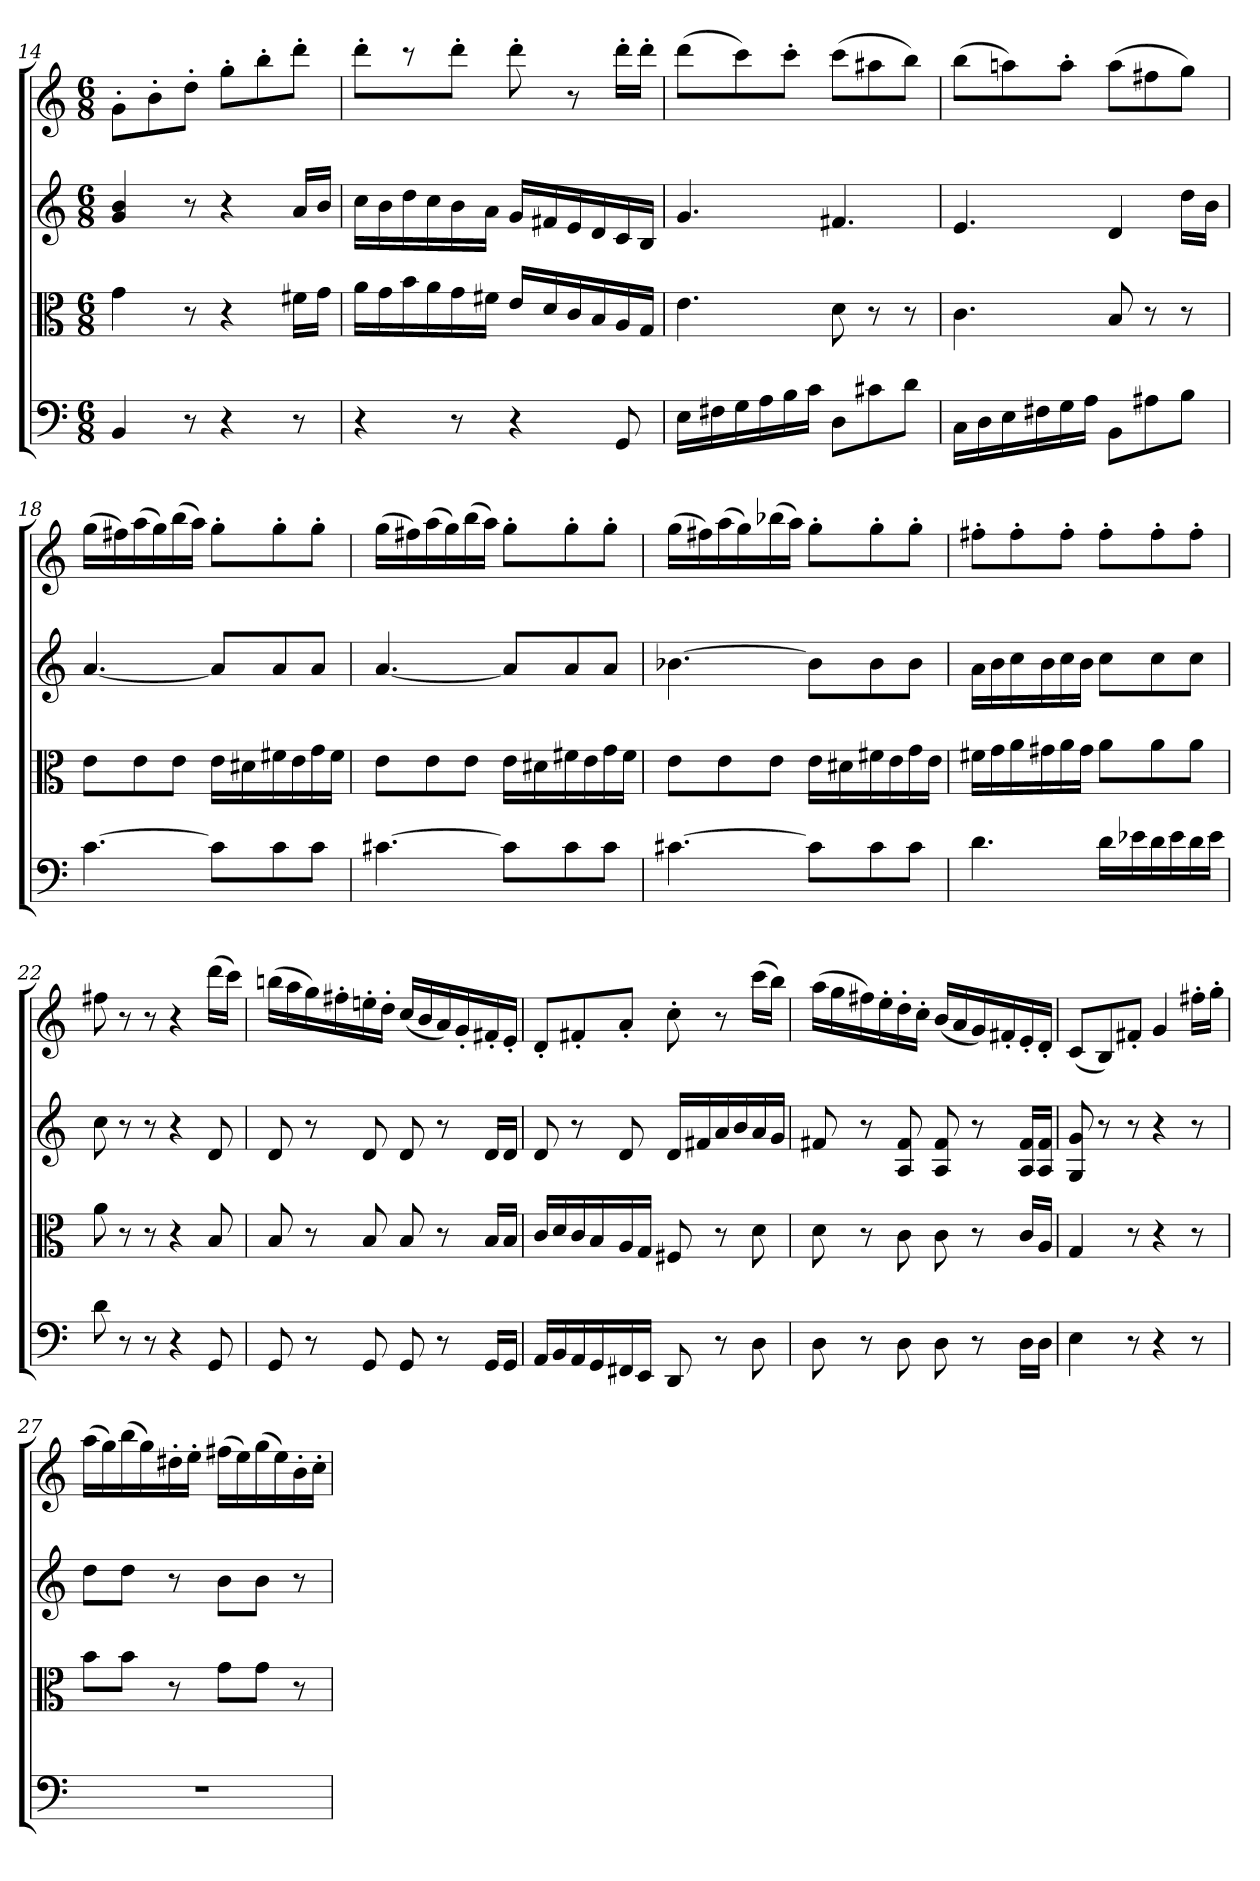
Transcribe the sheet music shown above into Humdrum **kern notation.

**kern	**kern	**kern	**kern
*part4	*part3	*part2	*part1
*staff4	*staff3	*staff2	*staff1
*clefF4	*clefC3	*clefG2	*clefG2
*k[]	*k[]	*k[]	*k[]
*C:	*C:	*C:	*C:
*M6/8	*M6/8	*M6/8	*M6/8
=14	=14	=14	=14
4BB/	4g\	4g/ 4b/	8g'\L
.	.	.	8b'\
8r	8r	8r	8dd'\J
4r	4r	4r	8gg'\L
.	.	.	8bb'\
8r	16f#X\LL	16a/LL	8ddd'\J
.	16g\JJ	16b/JJ	.
=15	=15	=15	=15
4r	16a\LL	16cc\LL	8ddd'\L
.	16g\	16b\	.
.	16b\	16dd\	8r
.	16a\	16cc\	.
8r	16g\	16b\	8ddd'\J
.	16f#X\JJ	16a\JJ	.
4r	16e/LL	16g/LL	8ddd'\
.	16d/	16f#X/	.
.	16c/	16e/	8r
.	16B/	16d/	.
8GG/	16A/	16c/	16ddd'\LL
.	16G/JJ	16B/JJ	16ddd'\JJ
=16	=16	=16	=16
16E\LL	4.e\	4.g/	(8ddd\L
16F#X\	.	.	.
16G\	.	.	8ccc\)
16A\	.	.	.
16B\	.	.	8ccc'\J
16c\JJ	.	.	.
8D\L	8d\	4.f#X/	(8ccc\L
8c#X\	8r	.	8aa#X\
8d\J	8r	.	8bb\J)
=17	=17	=17	=17
16C\LL	4.c\	4.e/	(8bb\L
16D\	.	.	.
16E\	.	.	8aan\)
16F#X\	.	.	.
16G\	.	.	8aa'\J
16A\JJ	.	.	.
8BB\L	8B/	4d/	(8aa\L
8A#X\	8r	.	8ff#X\
8B\J	8r	16dd\LL	8gg\J)
.	.	16b\JJ	.
=18	=18	=18	=18
[4.c\	8e\L	[4.a/	(16gg\LL
.	.	.	16ff#X\)
.	8e\	.	(16aa\
.	.	.	16gg\)
.	8e\J	.	(16bb\
.	.	.	16aa\JJ)
8c\L]	16e\LL	8a/L]	8gg'\L
.	16d#X\	.	.
8c\	16f#X\	8a/	8gg'\
.	16e\	.	.
8c\J	16g\	8a/J	8gg'\J
.	16f#\JJ	.	.
=19	=19	=19	=19
[4.c#X\	8e\L	[4.a/	(16gg\LL
.	.	.	16ff#X\)
.	8e\	.	(16aa\
.	.	.	16gg\)
.	8e\J	.	(16bb\
.	.	.	16aa\JJ)
8c#\L]	16e\LL	8a/L]	8gg'\L
.	16d#X\	.	.
8c#\	16f#X\	8a/	8gg'\
.	16e\	.	.
8c#\J	16g\	8a/J	8gg'\J
.	16f#\JJ	.	.
=20	=20	=20	=20
[4.c#X\	8e\L	[4.b-X\	(16gg\LL
.	.	.	16ff#X\)
.	8e\	.	(16aa\
.	.	.	16gg\)
.	8e\J	.	(16bb-X\
.	.	.	16aa\JJ)
8c#\L]	16e\LL	8b-\L]	8gg'\L
.	16d#X\	.	.
8c#\	16f#X\	8b-\	8gg'\
.	16e\	.	.
8c#\J	16g\	8b-\J	8gg'\J
.	16e\JJ	.	.
=21	=21	=21	=21
4.d\	16f#X\LL	16a\LL	8ff#X'\L
.	16g\	16b\	.
.	16a\	16cc\	8ff#'\
.	16g#X\	16b\	.
.	16a\	16cc\	8ff#'\J
.	16g#\JJ	16b\JJ	.
16d\LL	8a\L	8cc\L	8ff#'\L
16e-X\	.	.	.
16d\	8a\	8cc\	8ff#'\
16e-\	.	.	.
16d\	8a\J	8cc\J	8ff#'\J
16e-\JJ	.	.	.
=22	=22	=22	=22
8d\	8a\	8cc\	8ff#X\
8r	8r	8r	8r
8r	8r	8r	8r
4r	4r	4r	4r
8GG/	8B/	8d/	(16ddd\LL
.	.	.	16ccc\JJ)
=23	=23	=23	=23
8GG/	8B/	8d/	(16bbn\LL
.	.	.	16aa\
8r	8r	8r	16gg\)
.	.	.	16ff#X'\
8GG/	8B/	8d/	16een'\
.	.	.	16dd'\JJ
8GG/	8B/	8d/	(16cc/LL
.	.	.	16b/
8r	8r	8r	16a/)
.	.	.	16g'/
16GG/LL	16B/LL	16d/LL	16f#X'/
16GG/JJ	16B/JJ	16d/JJ	16e'/JJ
=24	=24	=24	=24
16AA/LL	16c/LL	8d/	8d'/L
16BB/	16d/	.	.
16AA/	16c/	8r	8f#X'/
16GG/	16B/	.	.
16FF#X/	16A/	8d/	8a'/J
16EE/JJ	16G/JJ	.	.
8DD/	8F#X/	16d/LL	8cc'\
.	.	16f#X/	.
8r	8r	16a/	8r
.	.	16b/	.
8D\	8d\	16a/	(16ccc\LL
.	.	16g/JJ	16bb\JJ)
=25	=25	=25	=25
8D\	8d\	8f#X/	(16aa\LL
.	.	.	16gg\
8r	8r	8r	16ff#X\)
.	.	.	16ee'\
8D\	8c\	8A/ 8f#/	16dd'\
.	.	.	16cc'\JJ
8D\	8c\	8A/ 8f#/	(16b/LL
.	.	.	16a/
8r	8r	8r	16g/)
.	.	.	16f#X'/
16D\LL	16c/LL	16A/ 16f#/LL	16e'/
16D\JJ	16A/JJ	16A/ 16f#/JJ	16d'/JJ
=26	=26	=26	=26
4E\	4G/	8G/ 8g/	(8c/L
.	.	8r	8B/)
8r	8r	8r	8f#X'/J
4r	4r	4r	4g/
8r	8r	8r	16ff#X'\LL
.	.	.	16gg'\JJ
=27	=27	=27	=27
2.r	8b\L	8dd\L	(16aa\LL
.	.	.	16gg\)
.	8b\J	8dd\J	(16bb\
.	.	.	16gg\)
.	8r	8r	16dd#X'\
.	.	.	16ee'\JJ
.	8g\L	8b\L	(16ff#X\LL
.	.	.	16ee\)
.	8g\J	8b\J	(16gg\
.	.	.	16ee\)
.	8r	8r	16b'\
.	.	.	16cc'\JJ
=	=	=	=
*-	*-	*-	*-
